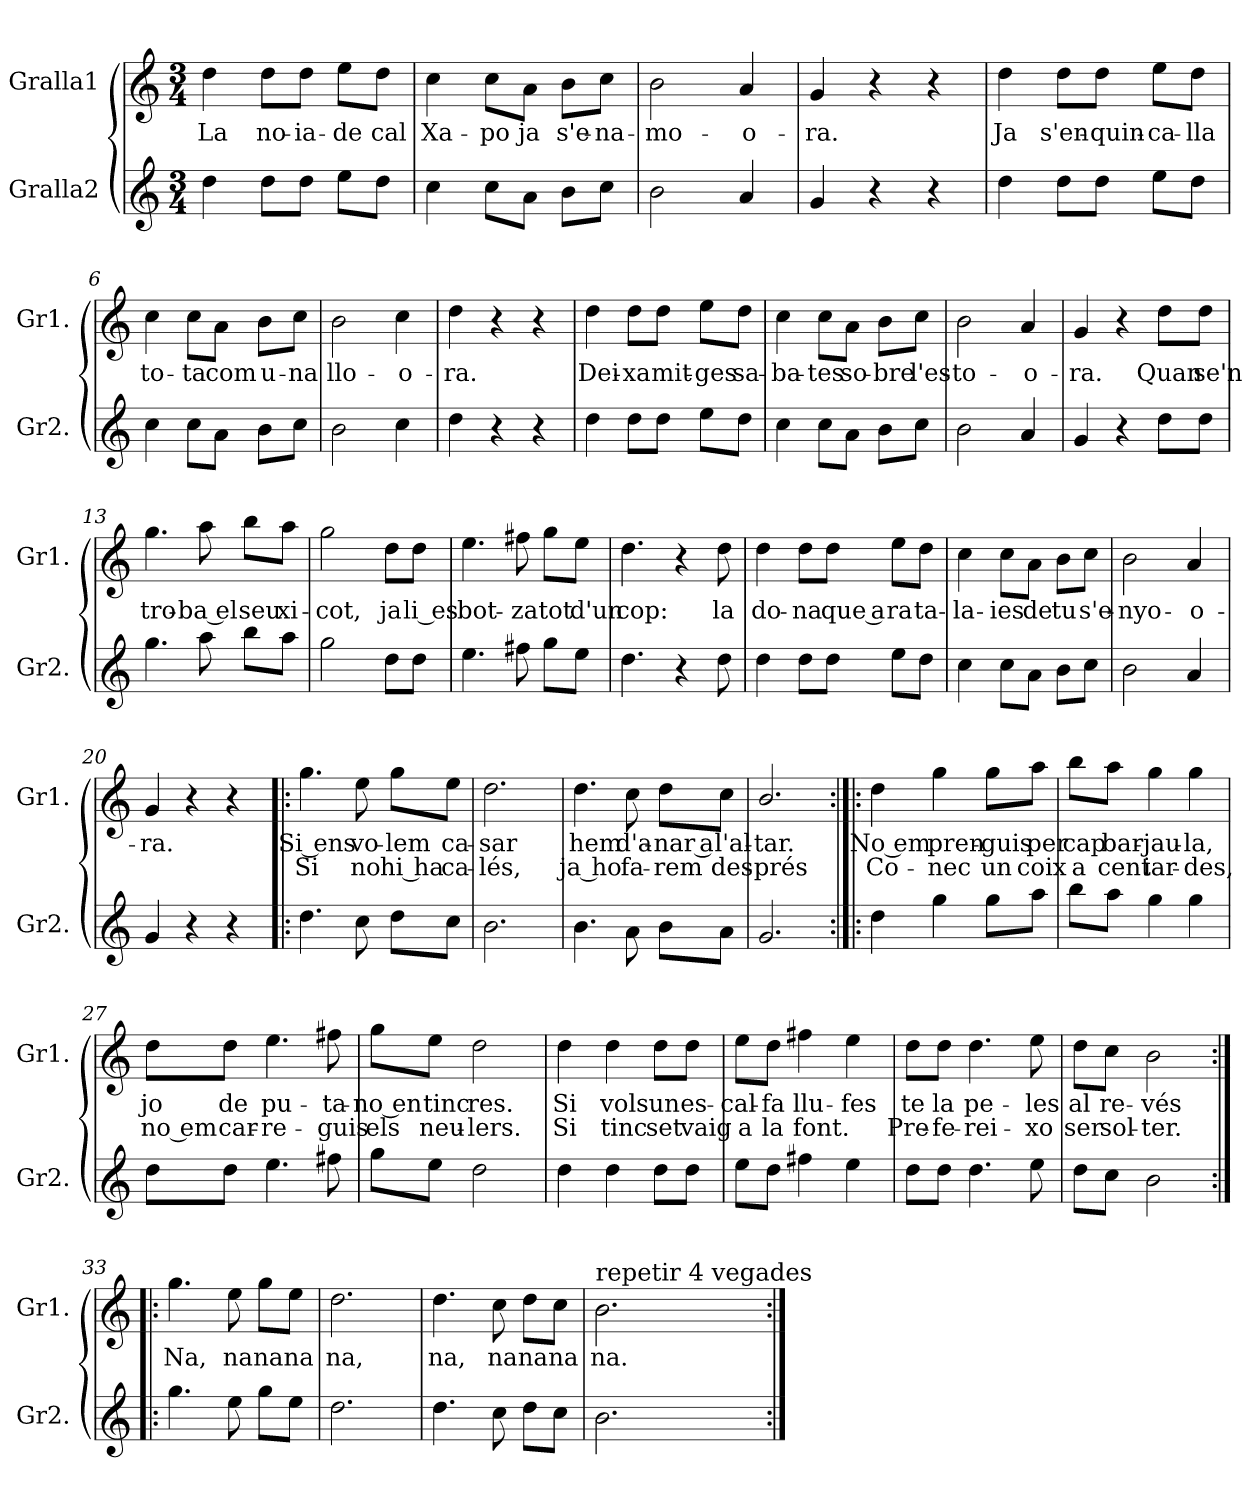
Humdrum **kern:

**kern	**kern	**text	**text
*part2	*part1	*part1	*part1
*staff2	*staff1	*staff1	*staff1
*I"Gralla2	*I"Gralla1	*	*
*I'Gr2.	*I'Gr1.	*	*
*clefG2	*clefG2	*	*
*k[]	*k[]	*	*
*M3/4	*M3/4	*	*
=1	=1	=1	=1
!	!	!LO:LY:b	!
4dd\	4dd\	La	.
!	!	!LO:LY:b	!
8dd\L	8dd\L	no-	.
!	!	!LO:LY:b	!
8dd\J	8dd\J	-ia-	.
!	!	!LO:LY:b	!
8ee\L	8ee\L	-de	.
!	!	!LO:LY:b	!
8dd\J	8dd\J	cal	.
=2	=2	=2	=2
!	!	!LO:LY:b	!
4cc\	4cc\	Xa-	.
!	!	!LO:LY:b	!
8cc\L	8cc\L	-po	.
!	!	!LO:LY:b	!
8a\J	8a\J	ja	.
!	!	!LO:LY:b	!
8b\L	8b\L	s'e-	.
!	!	!LO:LY:b	!
8cc\J	8cc\J	-na-	.
=3	=3	=3	=3
!	!	!LO:LY:b	!
2b\	2b\	-mo-	.
!	!	!LO:LY:b	!
4a/	4a/	-o-	.
=4	=4	=4	=4
!	!	!LO:LY:b	!
4g/	4g/	-ra.	.
4r	4r	.	.
4r	4r	.	.
=5	=5	=5	=5
!	!	!LO:LY:b	!
4dd\	4dd\	Ja	.
!	!	!LO:LY:b	!
8dd\L	8dd\L	s'en-	.
!	!	!LO:LY:b	!
8dd\J	8dd\J	-quin-	.
!	!	!LO:LY:b	!
8ee\L	8ee\L	-ca-	.
!	!	!LO:LY:b	!
8dd\J	8dd\J	-lla	.
=6	=6	=6	=6
!	!	!LO:LY:b	!
4cc\	4cc\	to-	.
!	!	!LO:LY:b	!
8cc\L	8cc\L	-ta	.
!	!	!LO:LY:b	!
8a\J	8a\J	com	.
!	!	!LO:LY:b	!
8b\L	8b\L	u-	.
!	!	!LO:LY:b	!
8cc\J	8cc\J	-na	.
!!LO:LB:g=z
=7	=7	=7	=7
!	!	!LO:LY:b	!
2b\	2b\	llo-	.
!	!	!LO:LY:b	!
4cc\	4cc\	-o-	.
=8	=8	=8	=8
!	!	!LO:LY:b	!
4dd\	4dd\	-ra.	.
4r	4r	.	.
4r	4r	.	.
=9	=9	=9	=9
!	!	!LO:LY:b	!
4dd\	4dd\	Dei-	.
!	!	!LO:LY:b	!
8dd\L	8dd\L	-xa	.
!	!	!LO:LY:b	!
8dd\J	8dd\J	mit-	.
!	!	!LO:LY:b	!
8ee\L	8ee\L	-ges	.
!	!	!LO:LY:b	!
8dd\J	8dd\J	sa-	.
=10	=10	=10	=10
!	!	!LO:LY:b	!
4cc\	4cc\	-ba-	.
!	!	!LO:LY:b	!
8cc\L	8cc\L	-tes	.
!	!	!LO:LY:b	!
8a\J	8a\J	so-	.
!	!	!LO:LY:b	!
8b\L	8b\L	-bre	.
!	!	!LO:LY:b	!
8cc\J	8cc\J	l'es-	.
=11	=11	=11	=11
!	!	!LO:LY:b	!
2b\	2b\	-to-	.
!	!	!LO:LY:b	!
4a/	4a/	-o-	.
=12	=12	=12	=12
!	!	!LO:LY:b	!
4g/	4g/	-ra.	.
4r	4r	.	.
!	!	!LO:LY:b	!
8dd\L	8dd\L	Quan	.
!	!	!LO:LY:b	!
8dd\J	8dd\J	se'n	.
=13	=13	=13	=13
!	!	!LO:LY:b	!
4.gg\	4.gg\	tro-	.
!	!	!LO:LY:b	!
8aa\	8aa\	ba el	.
!	!	!LO:LY:b	!
8bb\L	8bb\L	seu	.
!	!	!LO:LY:b	!
8aa\J	8aa\J	xi-	.
!!LO:LB:g=z
=14	=14	=14	=14
!	!	!LO:LY:b	!
2gg\	2gg\	-cot,	.
!	!	!LO:LY:b	!
8dd\L	8dd\L	ja	.
!	!	!LO:LY:b	!
8dd\J	8dd\J	li es	.
=15	=15	=15	=15
!	!	!LO:LY:b	!
4.ee\	4.ee\	-bot-	.
!	!	!LO:LY:b	!
8ff#X\	8ff#X\	-za	.
!	!	!LO:LY:b	!
8gg\L	8gg\L	tot	.
!	!	!LO:LY:b	!
8ee\J	8ee\J	d'un	.
=16	=16	=16	=16
!	!	!LO:LY:b	!
4.dd\	4.dd\	cop:	.
4r	4r	.	.
!	!	!LO:LY:b	!
8dd\	8dd\	la	.
=17	=17	=17	=17
!	!	!LO:LY:b	!
4dd\	4dd\	do-	.
!	!	!LO:LY:b	!
8dd\L	8dd\L	-na	.
!	!	!LO:LY:b	!
8dd\J	8dd\J	que a	.
!	!	!LO:LY:b	!
8ee\L	8ee\L	-ra	.
!	!	!LO:LY:b	!
8dd\J	8dd\J	ta-	.
=18	=18	=18	=18
!	!	!LO:LY:b	!
4cc\	4cc\	-la-	.
!	!	!LO:LY:b	!
8cc\L	8cc\L	-ies	.
!	!	!LO:LY:b	!
8a\J	8a\J	de	.
!	!	!LO:LY:b	!
8b\L	8b\L	tu	.
!	!	!LO:LY:b	!
8cc\J	8cc\J	s'e-	.
=19	=19	=19	=19
!	!	!LO:LY:b	!
2b\	2b\	-nyo-	.
!	!	!LO:LY:b	!
4a/	4a/	-o-	.
=20	=20	=20	=20
!	!	!LO:LY:b	!
4g/	4g/	-ra.	.
4r	4r	.	.
4r	4r	.	.
!!LO:LB:g=z
=21!|:	=21!|:	=21!|:	=21!|:
!	!	!LO:LY:b	!LO:LY:b
4.dd\	4.gg\	Si ens	Si
!	!	!LO:LY:b	!LO:LY:b
8cc\	8ee\	vo-	no
!	!	!LO:LY:b	!LO:LY:b
8dd\L	8gg\L	-lem	hi ha
!	!	!LO:LY:b	!LO:LY:b
8cc\J	8ee\J	ca-	ca-
=22	=22	=22	=22
!	!	!LO:LY:b	!LO:LY:b
2.b\	2.dd\	-sar	-lés,
=23	=23	=23	=23
!	!	!LO:LY:b	!LO:LY:b
4.b\	4.dd\	hem	ja ho
!	!	!LO:LY:b	!LO:LY:b
8a\	8cc\	d'a-	fa-
!	!	!LO:LY:b	!LO:LY:b
8b\L	8dd\L	nar a	-rem
!	!	!LO:LY:b	!LO:LY:b
8a\J	8cc\J	l'al-	des-
=24	=24	=24	=24
!	!	!LO:LY:b	!LO:LY:b
2.g/	2.b/	-tar.	-prés
=25:|!|:	=25:|!|:	=25:|!|:	=25:|!|:
!	!	!LO:LY:b	!LO:LY:b
4dd\	4dd\	No em	Co-
!	!	!LO:LY:b	!LO:LY:b
4gg\	4gg\	pren-	-nec
!	!	!LO:LY:b	!LO:LY:b
8gg\L	8gg\L	-guis	un
!	!	!LO:LY:b	!LO:LY:b
8aa\J	8aa\J	per	coix
!!LO:LB:g=z
=26	=26	=26	=26
!	!	!LO:LY:b	!LO:LY:b
8bb\L	8bb\L	cap	a
!	!	!LO:LY:b	!LO:LY:b
8aa\J	8aa\J	bar-	cent
!	!	!LO:LY:b	!LO:LY:b
4gg\	4gg\	-jau-	iar-
!	!	!LO:LY:b	!LO:LY:b
4gg\	4gg\	-la,	-des,
=27	=27	=27	=27
!	!	!LO:LY:b	!LO:LY:b
8dd\L	8dd\L	jo	no em
!	!	!LO:LY:b	!LO:LY:b
8dd\J	8dd\J	de	car-
!	!	!LO:LY:b	!LO:LY:b
4.ee\	4.ee\	pu-	-re-
!	!	!LO:LY:b	!LO:LY:b
8ff#X\	8ff#X\	-ta-	-guis
=28	=28	=28	=28
!	!	!LO:LY:b	!LO:LY:b
8gg\L	8gg\L	no en	els
!	!	!LO:LY:b	!LO:LY:b
8ee\J	8ee\J	tinc	neu-
!	!	!LO:LY:b	!LO:LY:b
2dd\	2dd\	res.	-lers.
=29	=29	=29	=29
!	!	!LO:LY:b	!LO:LY:b
4dd\	4dd\	Si	Si
!	!	!LO:LY:b	!LO:LY:b
4dd\	4dd\	vols	tinc
!	!	!LO:LY:b	!LO:LY:b
8dd\L	8dd\L	un	set
!	!	!LO:LY:b	!LO:LY:b
8dd\J	8dd\J	es-	vaig
=30	=30	=30	=30
!	!	!LO:LY:b	!LO:LY:b
8ee\L	8ee\L	-cal-	a
!	!	!LO:LY:b	!LO:LY:b
8dd\J	8dd\J	-fa	la
!	!	!LO:LY:b	!LO:LY:b
4ff#X\	4ff#X\	llu-	font.
!	!	!LO:LY:b	!
4ee\	4ee\	-fes	.
!!LO:LB:g=z
=31	=31	=31	=31
!	!	!LO:LY:b	!LO:LY:b
8dd\L	8dd\L	te	Pre-
!	!	!LO:LY:b	!LO:LY:b
8dd\J	8dd\J	la	-fe-
!	!	!LO:LY:b	!LO:LY:b
4.dd\	4.dd\	pe-	-rei-
!	!	!LO:LY:b	!LO:LY:b
8ee\	8ee\	-les	-xo
=32	=32	=32	=32
!	!	!LO:LY:b	!LO:LY:b
8dd\L	8dd\L	al	ser
!	!	!LO:LY:b	!LO:LY:b
8cc\J	8cc\J	re-	sol-
!	!	!LO:LY:b	!LO:LY:b
2b\	2b\	-vés	-ter.
=33:|!|:	=33:|!|:	=33:|!|:	=33:|!|:
!	!	!LO:LY:b	!
4.gg\	4.gg\	Na,	.
!	!	!LO:LY:b	!
8ee\	8ee\	na	.
!	!	!LO:LY:b	!
8gg\L	8gg\L	na	.
!	!	!LO:LY:b	!
8ee\J	8ee\J	na	.
=34	=34	=34	=34
!	!	!LO:LY:b	!
2.dd\	2.dd\	na,	.
=35	=35	=35	=35
!	!	!LO:LY:b	!
4.dd\	4.dd\	na,	.
!	!	!LO:LY:b	!
8cc\	8cc\	na	.
!	!	!LO:LY:b	!
8dd\L	8dd\L	na	.
!	!	!LO:LY:b	!
8cc\J	8cc\J	na	.
=36	=36	=36	=36
!	!LO:TX:a:t=repetir 4 vegades	!	!
!	!	!LO:LY:b	!
2.b\	2.b\	na.	.
=:|!	=:|!	=:|!	=:|!
*-	*-	*-	*-
